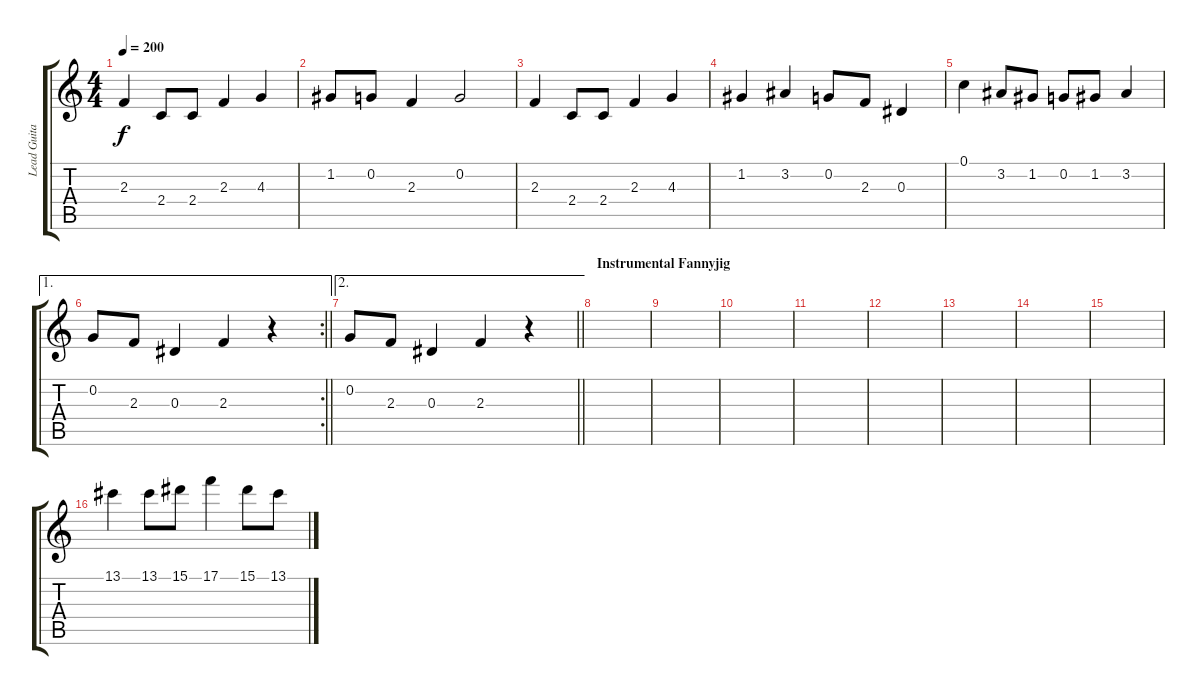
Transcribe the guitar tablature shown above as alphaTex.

\track ("Lead Guitar" "Lead Guita") {instrument overdrivenguitar}
\staff {score tabs}
\tuning (C4 G3 Eb3 Bb2 F2 C2) {hide}
\ts (4 4)
\tempo 200
\clef g2
\ks c
2.3.4{dy f} 2.4.8 2.4.8 2.3.4 4.3.4 |
1.2.8 0.2.8 2.3.4 0.2.2 |
2.3.4 2.4.8 2.4.8 2.3.4 4.3.4 |
1.2.4 3.2.4 0.2.8 2.3.8 0.3.4 |
0.1.4 3.2.8 1.2.8 0.2.8 1.2.8 3.2.4 |
\ae 1
\rc 2
\barLineRight lightlight
0.2.8 2.3.8 0.3.4 2.3.4 r.4 |
\ae 2
\barLineRight lightlight
0.2.8 2.3.8 0.3.4 2.3.4 r.4 |
\section ("" "Instrumental Fannyjig")
|
|
|
|
|
|
|
|
13.1.4 13.1.8 15.1.8 17.1.4 15.1.8 13.1.8
